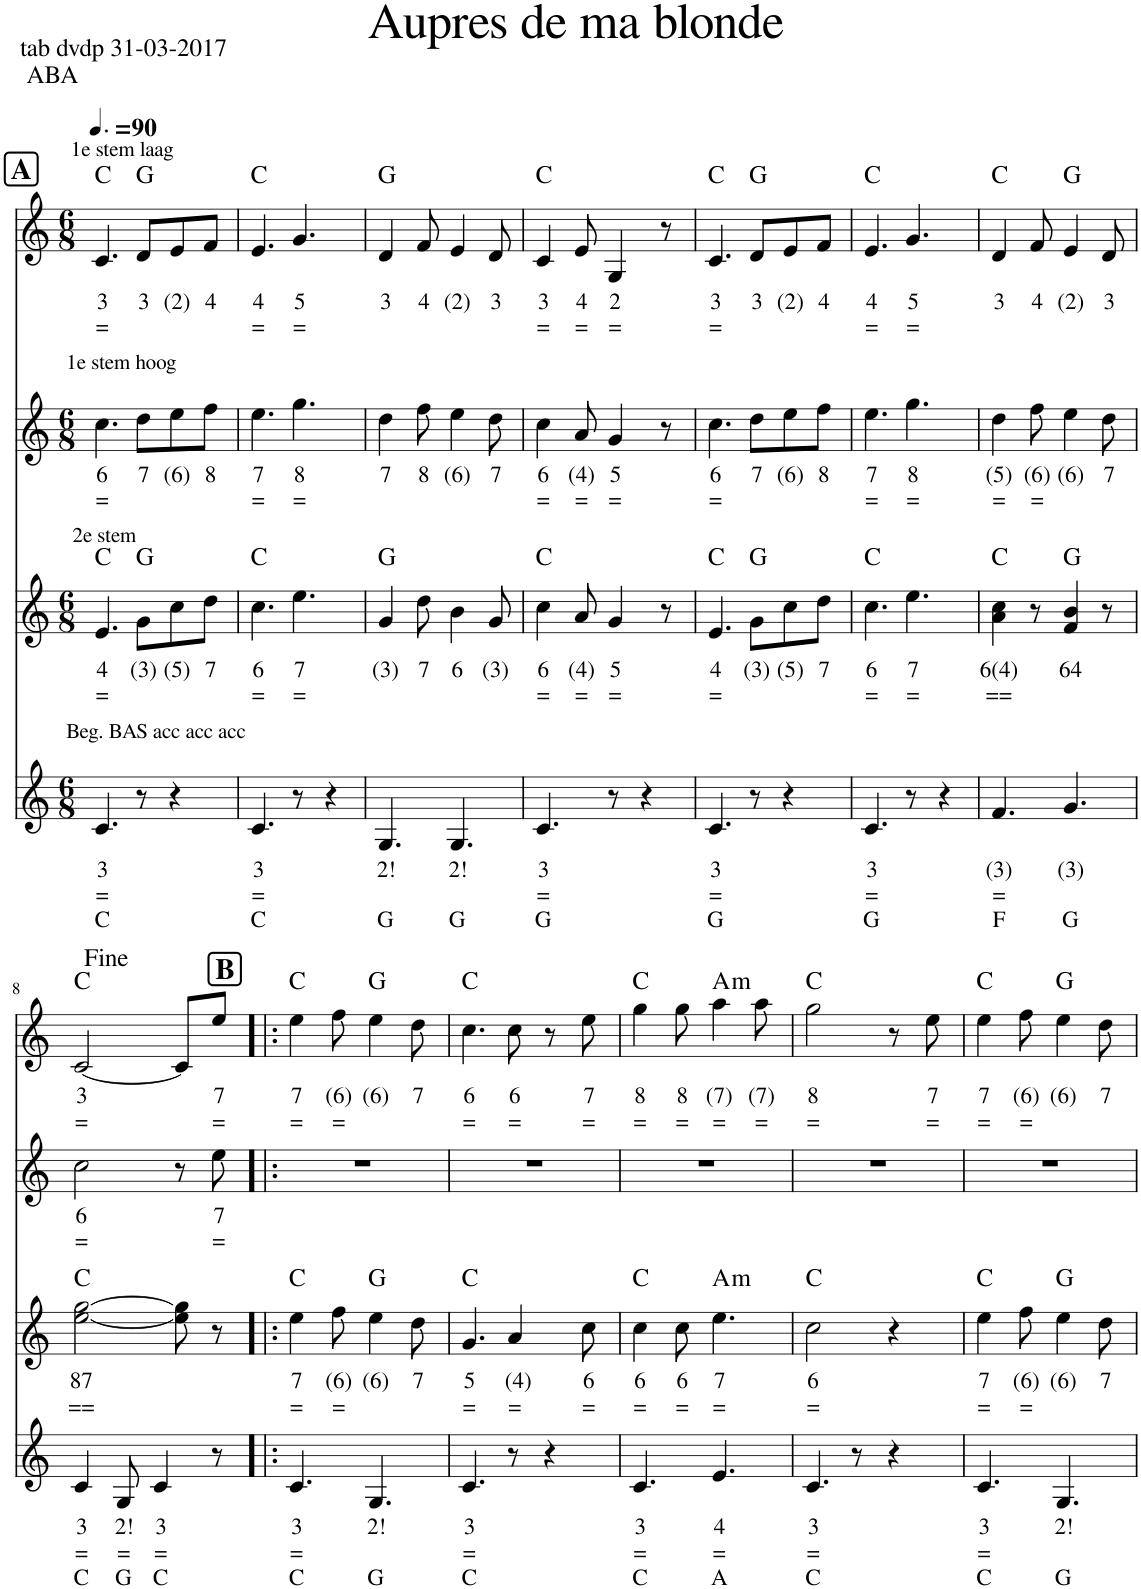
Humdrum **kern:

**kern	**kern	**kern	**text	**text	**text	**kern	**text	**text	**kern	**text	**text	**kern	**text	**text	**harte
*part6	*part5	*part4	*part4	*part4	*part4	*part3	*part3	*part3	*part2	*part2	*part2	*part1	*part1	*part1	*part1
*staff6	*staff5	*staff4	*staff4	*staff4	*staff4	*staff3	*staff3	*staff3	*staff2	*staff2	*staff2	*staff1	*staff1	*staff1	*
*I"Accordion	*I"Harpsichord	*I"Accordion	*	*	*	*I"Stem	*	*	*I"Stem	*	*	*I"Accordion	*	*	*
*I'Acc	*I'Hpschd	*I'Acc	*	*	*	*	*	*	*	*	*	*I'Acc	*	*	*
*stria5	*stria5	*	*	*	*	*	*	*	*	*	*	*	*	*	*
*clefG2	*clefG2	*clefG2	*	*	*	*clefG2	*	*	*clefG2	*	*	*clefG2	*	*	*
*k[]	*k[]	*k[]	*	*	*	*k[]	*	*	*k[]	*	*	*k[]	*	*	*
*M6/8	*M6/8	*M6/8	*	*	*	*M6/8	*	*	*M6/8	*	*	*M6/8	*	*	*
*MM135	*MM135	*MM135	*	*	*	*MM135	*	*	*MM135	*	*	*MM135	*	*	*
!!LO:REH:place=s1:a:B:cj:fs=14:t=A
=1	=1	=1	=1	=1	=1	=1	=1	=1	=1	=1	=1	=1	=1	=1	=1
!	!	!	!	!	!	!	!	!	!	!	!	!LO:TX:a:t=1e stem laag	!	!	!
!	!	!	!	!	!	!	!	!	!LO:TX:a:t=1e stem hoog	!	!	!	!	!	!
!	!	!	!	!	!	!LO:TX:a:t=2e stem	!	!	!	!	!	!	!	!	!
!	!	!LO:TX:a:t=Beg. BAS acc acc acc	!	!	!	!	!	!	!	!	!	!	!	!	!
!	!	!	!LO:LY:b	!LO:LY:b	!LO:LY:b	!	!LO:LY:b	!LO:LY:b	!	!LO:LY:b	!LO:LY:b	!	!LO:LY:b	!LO:LY:b	!
2.c	4C	4.c/	3	=	C	4.e/	4	=	4.cc\	6	=	4.c/	3	=	C:maj
.	8e 8g 8cc	.	.	.	.	.	.	.	.	.	.	.	.	.	.
!	!	!	!	!	!	!	!LO:LY:b	!	!	!LO:LY:b	!	!	!LO:LY:b	!	!
.	4e 4g 4cc	8r	.	.	.	8g\L	(3)	.	8dd\L	7	.	8d/L	3	.	G:maj
!	!	!	!	!	!	!	!LO:LY:b	!	!	!LO:LY:b	!	!	!LO:LY:b	!	!
.	.	4r	.	.	.	8cc\	(5)	.	8ee\	(6)	.	8e/	(2)	.	.
!	!	!	!	!	!	!	!LO:LY:b	!	!	!LO:LY:b	!	!	!LO:LY:b	!	!
.	8e 8g 8cc	.	.	.	.	8dd\J	7	.	8ff\J	8	.	8f/J	4	.	.
=2	=2	=2	=2	=2	=2	=2	=2	=2	=2	=2	=2	=2	=2	=2	=2
!	!	!	!LO:LY:b	!LO:LY:b	!LO:LY:b	!	!LO:LY:b	!LO:LY:b	!	!LO:LY:b	!LO:LY:b	!	!LO:LY:b	!LO:LY:b	!
2.c	4C	4.c/	3	=	C	4.cc\	6	=	4.ee\	7	=	4.e/	4	=	C:maj
.	8e 8g 8cc	.	.	.	.	.	.	.	.	.	.	.	.	.	.
!	!	!	!	!	!	!	!LO:LY:b	!LO:LY:b	!	!LO:LY:b	!LO:LY:b	!	!LO:LY:b	!LO:LY:b	!
.	4e 4g 4cc	8r	.	.	.	4.ee\	7	=	4.gg\	8	=	4.g/	5	=	.
.	.	4r	.	.	.	.	.	.	.	.	.	.	.	.	.
.	8e 8g 8cc	.	.	.	.	.	.	.	.	.	.	.	.	.	.
=3	=3	=3	=3	=3	=3	=3	=3	=3	=3	=3	=3	=3	=3	=3	=3
!	!	!	!LO:LY:b	!	!LO:LY:b	!	!LO:LY:b	!	!	!LO:LY:b	!	!	!LO:LY:b	!	!
4.G	4G	4.G/	2!	.	G	4g/	(3)	.	4dd\	7	.	4d/	3	.	G:maj
!	!	!	!	!	!	!	!LO:LY:b	!	!	!LO:LY:b	!	!	!LO:LY:b	!	!
.	8f 8g 8b	.	.	.	.	8dd\	7	.	8ff\	8	.	8f/	4	.	.
!	!	!	!LO:LY:b	!	!LO:LY:b	!	!LO:LY:b	!	!	!LO:LY:b	!	!	!LO:LY:b	!	!
4.G	4f 4g 4b	4.G/	2!	.	G	4b\	6	.	4ee\	(6)	.	4e/	(2)	.	.
!	!	!	!	!	!	!	!LO:LY:b	!	!	!LO:LY:b	!	!	!LO:LY:b	!	!
.	8f 8g 8b	.	.	.	.	8g/	(3)	.	8dd\	7	.	8d/	3	.	.
=4	=4	=4	=4	=4	=4	=4	=4	=4	=4	=4	=4	=4	=4	=4	=4
!	!	!	!LO:LY:b	!LO:LY:b	!LO:LY:b	!	!LO:LY:b	!LO:LY:b	!	!LO:LY:b	!LO:LY:b	!	!LO:LY:b	!LO:LY:b	!
2.c	4C	4.c/	3	=	G	4cc\	6	=	4cc\	6	=	4c/	3	=	C:maj
!	!	!	!	!	!	!	!LO:LY:b	!LO:LY:b	!	!LO:LY:b	!LO:LY:b	!	!LO:LY:b	!LO:LY:b	!
.	8e 8g 8cc	.	.	.	.	8a/	(4)	=	8a/	(4)	=	8e/	4	=	.
!	!	!	!	!	!	!	!LO:LY:b	!LO:LY:b	!	!LO:LY:b	!LO:LY:b	!	!LO:LY:b	!LO:LY:b	!
.	4e 4g 4cc	8r	.	.	.	4g/	5	=	4g/	5	=	4G/	2	=	.
.	.	4r	.	.	.	.	.	.	.	.	.	.	.	.	.
.	8e 8g 8cc	.	.	.	.	8r	.	.	8r	.	.	8r	.	.	.
=5	=5	=5	=5	=5	=5	=5	=5	=5	=5	=5	=5	=5	=5	=5	=5
!	!	!	!LO:LY:b	!LO:LY:b	!LO:LY:b	!	!LO:LY:b	!LO:LY:b	!	!LO:LY:b	!LO:LY:b	!	!LO:LY:b	!LO:LY:b	!
2.c	4C	4.c/	3	=	G	4.e/	4	=	4.cc\	6	=	4.c/	3	=	C:maj
.	8e 8g 8cc	.	.	.	.	.	.	.	.	.	.	.	.	.	.
!	!	!	!	!	!	!	!LO:LY:b	!	!	!LO:LY:b	!	!	!LO:LY:b	!	!
.	4e 4g 4cc	8r	.	.	.	8g\L	(3)	.	8dd\L	7	.	8d/L	3	.	G:maj
!	!	!	!	!	!	!	!LO:LY:b	!	!	!LO:LY:b	!	!	!LO:LY:b	!	!
.	.	4r	.	.	.	8cc\	(5)	.	8ee\	(6)	.	8e/	(2)	.	.
!	!	!	!	!	!	!	!LO:LY:b	!	!	!LO:LY:b	!	!	!LO:LY:b	!	!
.	8e 8g 8cc	.	.	.	.	8dd\J	7	.	8ff\J	8	.	8f/J	4	.	.
=6	=6	=6	=6	=6	=6	=6	=6	=6	=6	=6	=6	=6	=6	=6	=6
!	!	!	!LO:LY:b	!LO:LY:b	!LO:LY:b	!	!LO:LY:b	!LO:LY:b	!	!LO:LY:b	!LO:LY:b	!	!LO:LY:b	!LO:LY:b	!
2.c	4C	4.c/	3	=	G	4.cc\	6	=	4.ee\	7	=	4.e/	4	=	C:maj
.	8e 8g 8cc	.	.	.	.	.	.	.	.	.	.	.	.	.	.
!	!	!	!	!	!	!	!LO:LY:b	!LO:LY:b	!	!LO:LY:b	!LO:LY:b	!	!LO:LY:b	!LO:LY:b	!
.	4e 4g 4cc	8r	.	.	.	4.ee\	7	=	4.gg\	8	=	4.g/	5	=	.
.	.	4r	.	.	.	.	.	.	.	.	.	.	.	.	.
.	8e 8g 8cc	.	.	.	.	.	.	.	.	.	.	.	.	.	.
=7	=7	=7	=7	=7	=7	=7	=7	=7	=7	=7	=7	=7	=7	=7	=7
!	!	!	!LO:LY:b	!LO:LY:b	!LO:LY:b	!	!LO:LY:b	!LO:LY:b	!	!LO:LY:b	!LO:LY:b	!	!LO:LY:b	!	!
4.F	4F	4.f/	(3)	=	F	4a\ 4cc\	6(4)	==	4dd\	(5)	=	4d/	3	.	C:maj
!	!	!	!	!	!	!	!	!	!	!LO:LY:b	!LO:LY:b	!	!LO:LY:b	!	!
.	8f 8a 8dd	.	.	.	.	8r	.	.	8ff\	(6)	=	8f/	4	.	.
!	!	!	!LO:LY:b	!	!LO:LY:b	!	!LO:LY:b	!	!	!LO:LY:b	!	!	!LO:LY:b	!	!
4.G	4G	4.g/	(3)	.	G	4f/ 4b/	64	.	4ee\	(6)	.	4e/	(2)	.	G:maj
!	!	!	!	!	!	!	!	!	!	!LO:LY:b	!	!	!LO:LY:b	!	!
.	8f 8g 8b	.	.	.	.	8r	.	.	8dd\	7	.	8d/	3	.	.
!!LO:LB:g=z
=8	=8	=8	=8	=8	=8	=8	=8	=8	=8	=8	=8	=8	=8	=8	=8
!	!	!	!LO:LY:b	!LO:LY:b	!LO:LY:b	!	!LO:LY:b	!LO:LY:b	!	!LO:LY:b	!LO:LY:b	!	!LO:LY:b	!LO:LY:b	!
4c	4C	4c/	3	=	C	[2ee\ [2gg\	87	==	2cc\	6	=	[2c/	3	=	C:maj
!	!	!	!LO:LY:b	!LO:LY:b	!LO:LY:b	!	!	!	!	!	!	!	!	!	!
8G	8e 8g 8cc	8G/	2!	=	G	.	.	.	.	.	.	.	.	.	.
!	!	!	!LO:LY:b	!LO:LY:b	!LO:LY:b	!	!	!	!	!	!	!	!	!	!
4c	4e 4g 4cc	4c/	3	=	C	.	.	.	.	.	.	.	.	.	.
.	.	.	.	.	.	8ee\] 8gg\]	.	.	8r	.	.	8c/L]	.	.	.
!	!	!	!	!	!	!	!	!	!	!LO:LY:b	!LO:LY:b	!	!LO:LY:b	!LO:LY:b	!
8r	8r	8r	.	.	.	8r	.	.	8ee\	7	=	8ee/J	7	=	.
!!LO:REH:place=s1:a:B:cj:fs=14:t=B
=9!|:	=9!|:	=9!|:	=9!|:	=9!|:	=9!|:	=9!|:	=9!|:	=9!|:	=9!|:	=9!|:	=9!|:	=9!|:	=9!|:	=9!|:	=9!|:
!	!	!	!LO:LY:b	!LO:LY:b	!LO:LY:b	!	!LO:LY:b	!LO:LY:b	!	!	!	!	!LO:LY:b	!LO:LY:b	!
4.c	4C	4.c/	3	=	C	4ee\	7	=	2.r	.	.	4ee\	7	=	C:maj
!	!	!	!	!	!	!	!LO:LY:b	!LO:LY:b	!	!	!	!	!LO:LY:b	!LO:LY:b	!
.	8e 8g 8cc	.	.	.	.	8ff\	(6)	=	.	.	.	8ff\	(6)	=	.
!	!	!	!LO:LY:b	!	!LO:LY:b	!	!LO:LY:b	!	!	!	!	!	!LO:LY:b	!	!
4.G	4G	4.G/	2!	.	G	4ee\	(6)	.	.	.	.	4ee\	(6)	.	G:maj
!	!	!	!	!	!	!	!LO:LY:b	!	!	!	!	!	!LO:LY:b	!	!
.	8f 8g 8b	.	.	.	.	8dd\	7	.	.	.	.	8dd\	7	.	.
=10	=10	=10	=10	=10	=10	=10	=10	=10	=10	=10	=10	=10	=10	=10	=10
!	!	!	!LO:LY:b	!LO:LY:b	!LO:LY:b	!	!LO:LY:b	!LO:LY:b	!	!	!	!	!LO:LY:b	!LO:LY:b	!
2.c	4C	4.c/	3	=	C	4.g/	5	=	2.r	.	.	4.cc\	6	=	C:maj
.	8e 8g 8cc	.	.	.	.	.	.	.	.	.	.	.	.	.	.
!	!	!	!	!	!	!	!LO:LY:b	!LO:LY:b	!	!	!	!	!LO:LY:b	!LO:LY:b	!
.	4e 4g 4cc	8r	.	.	.	4a/	(4)	=	.	.	.	8cc\	6	=	.
.	.	4r	.	.	.	.	.	.	.	.	.	8r	.	.	.
!	!	!	!	!	!	!	!LO:LY:b	!LO:LY:b	!	!	!	!	!LO:LY:b	!LO:LY:b	!
.	8e 8g 8cc	.	.	.	.	8cc\	6	=	.	.	.	8ee\	7	=	.
=11	=11	=11	=11	=11	=11	=11	=11	=11	=11	=11	=11	=11	=11	=11	=11
!	!	!	!LO:LY:b	!LO:LY:b	!LO:LY:b	!	!LO:LY:b	!LO:LY:b	!	!	!	!	!LO:LY:b	!LO:LY:b	!
4.c	4C	4.c/	3	=	C	4cc\	6	=	2.r	.	.	4gg\	8	=	C:maj
!	!	!	!	!	!	!	!LO:LY:b	!LO:LY:b	!	!	!	!	!LO:LY:b	!LO:LY:b	!
.	8e 8g 8cc	.	.	.	.	8cc\	6	=	.	.	.	8gg\	8	=	.
!	!	!	!LO:LY:b	!LO:LY:b	!LO:LY:b	!	!LO:LY:b	!LO:LY:b	!	!	!	!	!LO:LY:b	!LO:LY:b	!LO:H:kt=m
4.A	4e 4a 4cc	4.e/	4	=	A	4.ee\	7	=	.	.	.	4aa\	(7)	=	A:min
!	!	!	!	!	!	!	!	!	!	!	!	!	!LO:LY:b	!LO:LY:b	!
.	8e 8a 8cc	.	.	.	.	.	.	.	.	.	.	8aa\	(7)	=	.
=12	=12	=12	=12	=12	=12	=12	=12	=12	=12	=12	=12	=12	=12	=12	=12
!	!	!	!LO:LY:b	!LO:LY:b	!LO:LY:b	!	!LO:LY:b	!LO:LY:b	!	!	!	!	!LO:LY:b	!LO:LY:b	!
4c	4C	4.c/	3	=	C	2cc\	6	=	2.r	.	.	2gg\	8	=	C:maj
8G	8e 8g 8cc	.	.	.	.	.	.	.	.	.	.	.	.	.	.
8r	4e 4g 4cc	8r	.	.	.	.	.	.	.	.	.	.	.	.	.
4r	.	4r	.	.	.	4r	.	.	.	.	.	8r	.	.	.
!	!	!	!	!	!	!	!	!	!	!	!	!	!LO:LY:b	!LO:LY:b	!
.	8e 8g 8cc	.	.	.	.	.	.	.	.	.	.	8ee\	7	=	.
=13	=13	=13	=13	=13	=13	=13	=13	=13	=13	=13	=13	=13	=13	=13	=13
!	!	!	!LO:LY:b	!LO:LY:b	!LO:LY:b	!	!LO:LY:b	!LO:LY:b	!	!	!	!	!LO:LY:b	!LO:LY:b	!
4.c	4C	4.c/	3	=	C	4ee\	7	=	2.r	.	.	4ee\	7	=	C:maj
!	!	!	!	!	!	!	!LO:LY:b	!LO:LY:b	!	!	!	!	!LO:LY:b	!LO:LY:b	!
.	8e 8g 8cc	.	.	.	.	8ff\	(6)	=	.	.	.	8ff\	(6)	=	.
!	!	!	!LO:LY:b	!	!LO:LY:b	!	!LO:LY:b	!	!	!	!	!	!LO:LY:b	!	!
4.G	4G	4.G/	2!	.	G	4ee\	(6)	.	.	.	.	4ee\	(6)	.	G:maj
!	!	!	!	!	!	!	!LO:LY:b	!	!	!	!	!	!LO:LY:b	!	!
.	8f 8g 8b	.	.	.	.	8dd\	7	.	.	.	.	8dd\	7	.	.
=	=	=	=	=	=	=	=	=	=	=	=	=	=	=	=
*-	*-	*-	*-	*-	*-	*-	*-	*-	*-	*-	*-	*-	*-	*-	*-
